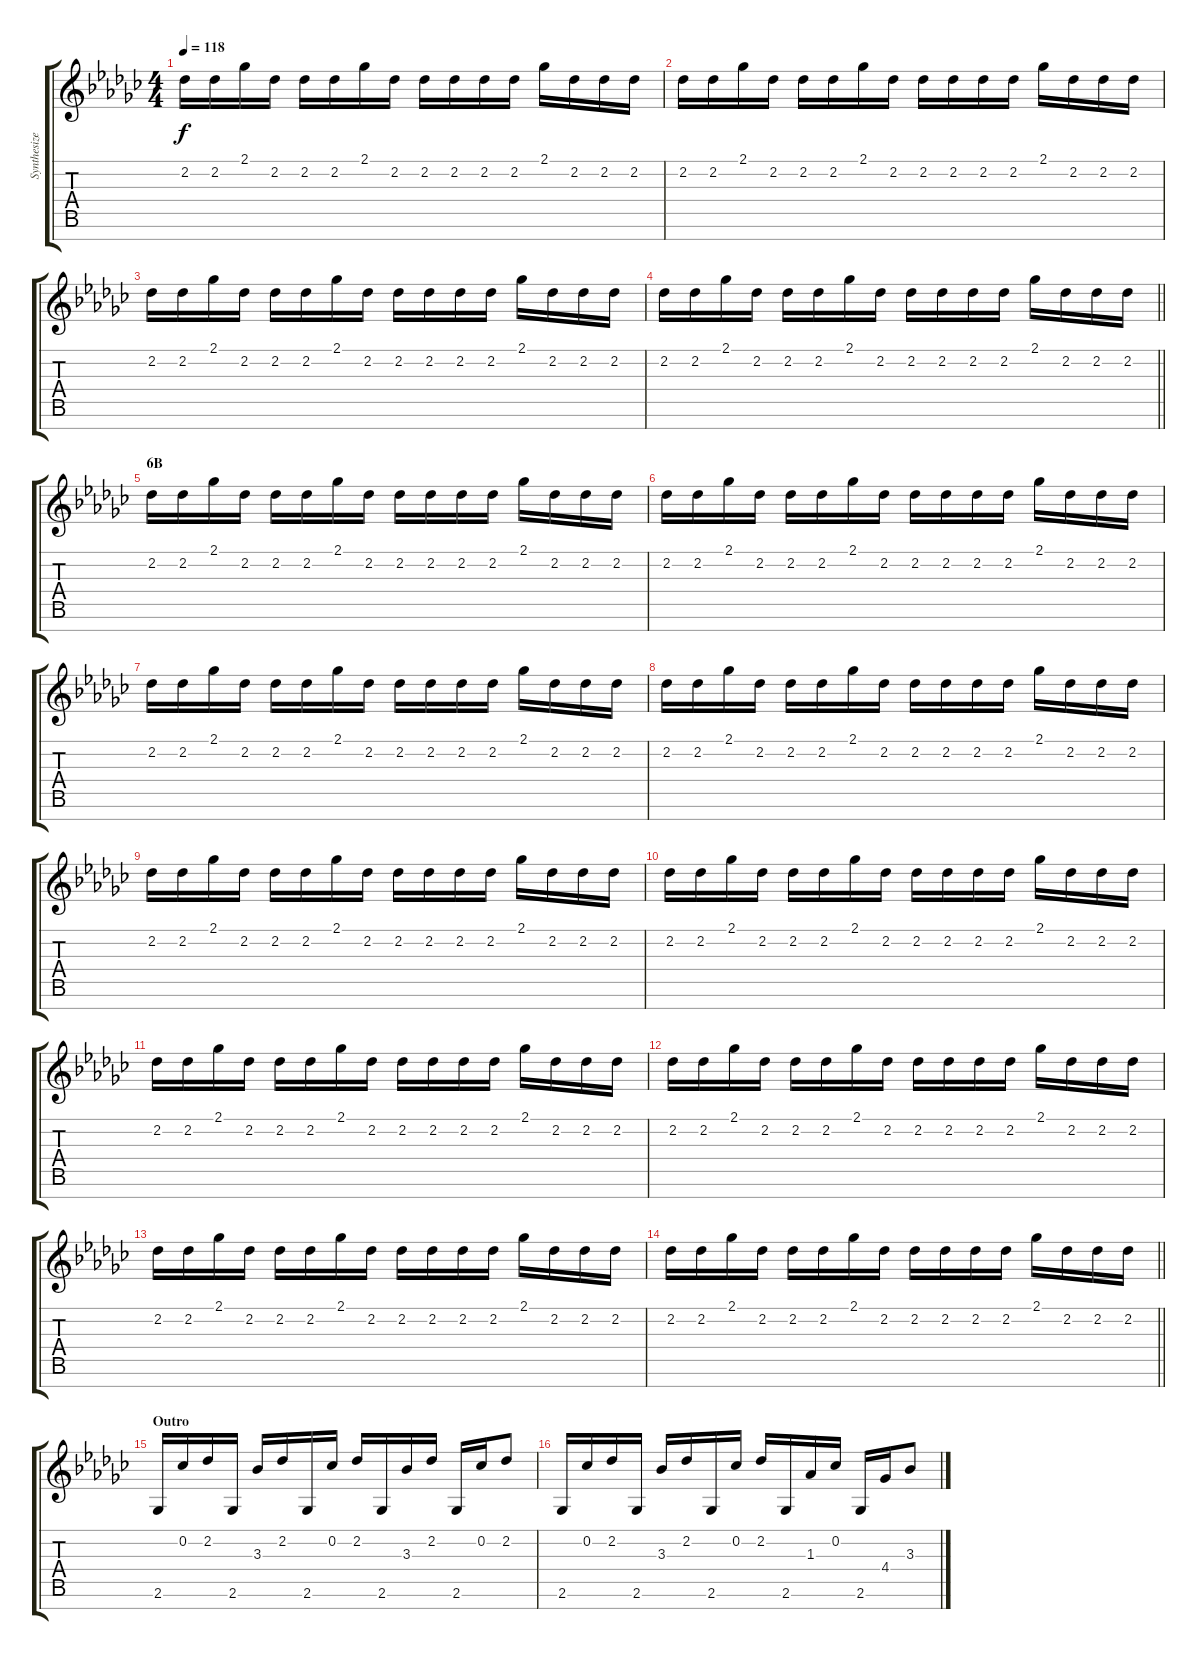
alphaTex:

\track ("Synthesizer II" "Synthesize") {instrument pad1newage}
\staff {score tabs}
\tuning (E5 B4 G4 D4 A3 E3 B2) {hide}
\ts (4 4)
\tempo 118
\clef g2
\ks gb
2.2.16{dy f} 2.2.16 2.1.16 2.2.16 2.2.16 2.2.16 2.1.16 2.2.16 2.2.16 2.2.16 2.2.16 2.2.16 2.1.16 2.2.16 2.2.16 2.2.16 |
2.2.16 2.2.16 2.1.16 2.2.16 2.2.16 2.2.16 2.1.16 2.2.16 2.2.16 2.2.16 2.2.16 2.2.16 2.1.16 2.2.16 2.2.16 2.2.16 |
2.2.16 2.2.16 2.1.16 2.2.16 2.2.16 2.2.16 2.1.16 2.2.16 2.2.16 2.2.16 2.2.16 2.2.16 2.1.16 2.2.16 2.2.16 2.2.16 |
\barLineRight lightlight
2.2.16 2.2.16 2.1.16 2.2.16 2.2.16 2.2.16 2.1.16 2.2.16 2.2.16 2.2.16 2.2.16 2.2.16 2.1.16 2.2.16 2.2.16 2.2.16 |
\section ("" "6B")
2.2.16 2.2.16 2.1.16 2.2.16 2.2.16 2.2.16 2.1.16 2.2.16 2.2.16 2.2.16 2.2.16 2.2.16 2.1.16 2.2.16 2.2.16 2.2.16 |
2.2.16 2.2.16 2.1.16 2.2.16 2.2.16 2.2.16 2.1.16 2.2.16 2.2.16 2.2.16 2.2.16 2.2.16 2.1.16 2.2.16 2.2.16 2.2.16 |
2.2.16 2.2.16 2.1.16 2.2.16 2.2.16 2.2.16 2.1.16 2.2.16 2.2.16 2.2.16 2.2.16 2.2.16 2.1.16 2.2.16 2.2.16 2.2.16 |
2.2.16 2.2.16 2.1.16 2.2.16 2.2.16 2.2.16 2.1.16 2.2.16 2.2.16 2.2.16 2.2.16 2.2.16 2.1.16 2.2.16 2.2.16 2.2.16 |
2.2.16 2.2.16 2.1.16 2.2.16 2.2.16 2.2.16 2.1.16 2.2.16 2.2.16 2.2.16 2.2.16 2.2.16 2.1.16 2.2.16 2.2.16 2.2.16 |
2.2.16 2.2.16 2.1.16 2.2.16 2.2.16 2.2.16 2.1.16 2.2.16 2.2.16 2.2.16 2.2.16 2.2.16 2.1.16 2.2.16 2.2.16 2.2.16 |
2.2.16 2.2.16 2.1.16 2.2.16 2.2.16 2.2.16 2.1.16 2.2.16 2.2.16 2.2.16 2.2.16 2.2.16 2.1.16 2.2.16 2.2.16 2.2.16 |
2.2.16 2.2.16 2.1.16 2.2.16 2.2.16 2.2.16 2.1.16 2.2.16 2.2.16 2.2.16 2.2.16 2.2.16 2.1.16 2.2.16 2.2.16 2.2.16 |
2.2.16 2.2.16 2.1.16 2.2.16 2.2.16 2.2.16 2.1.16 2.2.16 2.2.16 2.2.16 2.2.16 2.2.16 2.1.16 2.2.16 2.2.16 2.2.16 |
\barLineRight lightlight
2.2.16 2.2.16 2.1.16 2.2.16 2.2.16 2.2.16 2.1.16 2.2.16 2.2.16 2.2.16 2.2.16 2.2.16 2.1.16 2.2.16 2.2.16 2.2.16 |
\section ("" "Outro")
2.6.16{volume 8} 0.2.16 2.2.16 2.6.16 3.3.16 2.2.16 2.6.16 0.2.16 2.2.16 2.6.16 3.3.16 2.2.16 2.6.16 0.2.16 2.2.8 |
2.6.16 0.2.16 2.2.16 2.6.16 3.3.16 2.2.16 2.6.16 0.2.16 2.2.16 2.6.16 1.3.16 0.2.16 2.6.16 4.4.16 3.3.8
